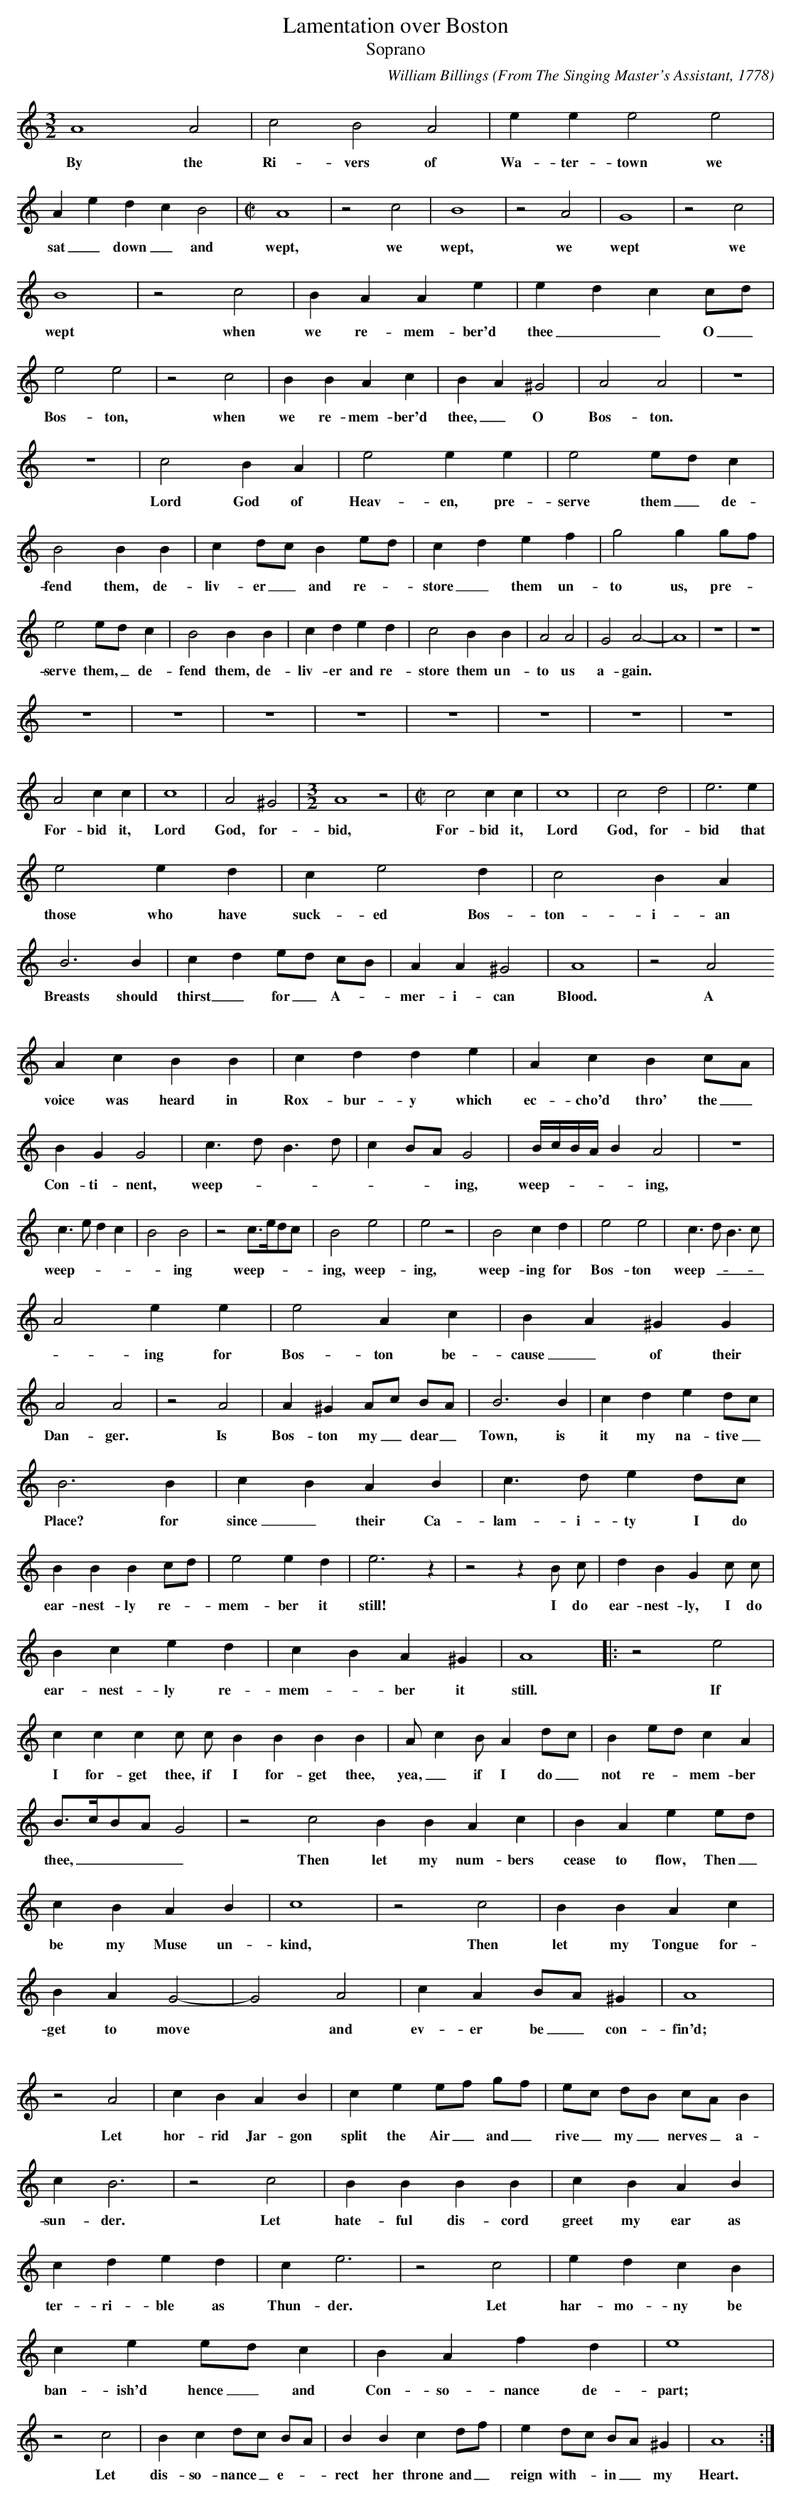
X:1
T:Lamentation over Boston
T: Soprano
C: William Billings
O: From The Singing Master's Assistant, 1778
M:3/2
L:1/4
K:A minor
A4 A2 | c2 B2 A2 | e e e2 e2 | AedcB2 | [M:C|] [L:1/4] A4 | z2 c2 | B4 | z2 A2 | G4 | z2 c2 |
w:By the Ri- vers of Wa- ter- town we sat _ down _ and wept, we wept, we wept we
B4 | z2 c2 | BAAe | edc c/d/ | e2 e2 | z2 c2 | BBAc | BA^G2 | A2 A2 | z4 |
w:wept when we re- mem- ber'd thee _ _ O _ Bos- ton, when we re- mem- ber'd thee, _ O Bos- ton.
z4 | c2 BA | e2 e e | e2 e/d/ c | B2 B B | c d/c/ B e/d/ | cdef | g2 g g/f/ |
w: Lord God of Heav- en, pre- serve them _ de- fend them, de- liv- er _ and re- * store _ them un- to us, pre- *
e2 e/d/ c | B2 B B | c d e d | c2 B B | A2 A2 | G2 A2- | A4 | z4 | z4|
w:serve them, _ de- fend them, de- liv- er and re- store  them un- to us a- gain. *
z4|z4|z4|z4|z4|z4|z4|z4|
A2 c c | c4 | A2 ^G2 | [M:3/2] A4 z2 | [M:C|][L:1/4]c2 c c | c4 | c2 d2 | e3 e |
w:For- bid it, Lord God, for- bid, For- bid it, Lord God, for- bid that
e2 e d | c e2 d | c2 B A | B3 B | c d e/d/ c/B/ | A A ^G2 | A4 | z2 A2
w: those who have suck- ed Bos- ton- i- an Breasts should thirst _ for _ A- * mer- i- can Blood. A
AcBB | cdde | A cB c/A/ | B G G2 | c > d B > d | c B/A/ G2 | B//c//B//A//B A2 | z4 |
w:voice was heard in Rox- bur- y which ec- cho'd thro' the _ Con- ti- nent, weep- * _ _ _ _ _ ing, weep- * _ _ _ ing,
c>e d c | B2 B2 | z2 c3/4e//d/c/ | B2 e2 | e2 z2 | B2 c d | e2 e2 | c > d B > c |
w:weep- * _ _ _ ing weep- * _ _ ing,  weep- ing, weep- ing for Bos- ton weep- * _ _
A2 e e |  e2 A c | B A ^G G | A2 A2 | z2 A2 | A ^G A/c/ B/A/ | B3 B | c d e d/c/ |
w:_ ing for Bos- ton be- cause _  of their Dan- ger. Is Bos- ton my _ dear _ Town, is it my na- tive _
B3 B | cB A B | c > d e d/c/ | B B B c/d/ | e2 e d | e3 z | z2 z B/ c/ | d B G c/ c/ |
w:Place? for since _ their Ca- lam- i- ty I do ear- nest- ly re- * mem- ber it still! I do ear- nest- ly, I do
B c e d | c B A ^G | A4 |: z2 e2 | c c c c/ c/ B B B B | A/ c B/ A d/c/ | B e/d/ c A |
w:ear- nest- ly re- mem- * ber it still.  If I for- get thee, if I for- get thee, yea, _ if I do _ not re- * mem- ber
B3/4c//B/A/ G2 | z2 c2 B B A c | B A e e/d/ | c B A B | c4 | z2 c2 | B B A c |
w:thee, _ _ _ _ Then let my num- bers cease to flow, Then _ be my Muse un- kind, Then let my Tongue for-
B A G2- | G2 A2 | c A B/A/ ^G | A4 | z2 A2 | c B A B | c e e/f/ g/f/ | e/c/ d/B/ c/A/ B |
w:get to move * and ev- er be _ con- fin'd; Let hor- rid Jar- gon split the Air _  and _ rive _ my _ nerves _ a-
c B3 | z2 c2 | B B B B | c B A B | c d e d | c e3 | z2 c2 | e d c B |
w:sun- der. Let hate- ful dis- cord greet my ear as ter- ri- ble as Thun- der. Let har- mo- ny be
c e e/d/ c | B A f d | e4 | z2 c2 | B c d/c/ B/A/ | B B c d/f/ | e d/c/ B/A/ ^G | A4 :|
w: ban- ish'd hence _ and Con- so- nance de- part; Let dis- so- nance _ e- * rect her throne and _ reign with- * in _ my Heart.
